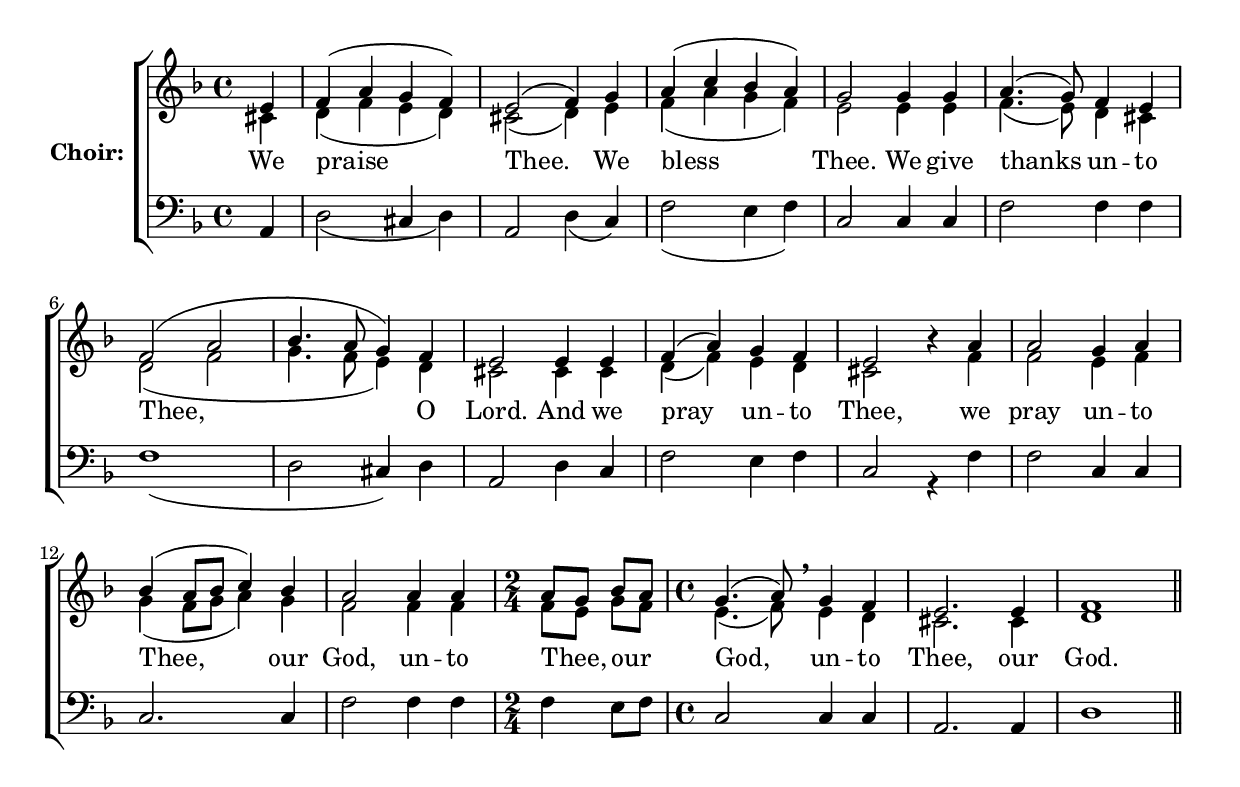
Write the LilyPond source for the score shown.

\include "global_include.ly"

sopranoVoice = \relative c' {
  \partial 4 e4
  f( a g f)
  e2( f4) g
  a( c bf a)
  g2 g4 g
  a4.( g8) f4 e
  f2( a
  bf4. a8 g4) f
  e2 e4 e
  f( a) g f
  e2 b'4\rest a
  a2 g4 a
  bf( a8[ bf] c4) bf
  a2 a4 a
  \time 2/4
  a8[ g] bf[ a]
  \time 4/4
  g4.( a8) \breathe  g4 f
  e2. e4
  f1 \bar "||"
}

altoVoice = \relative c' {
  \partial 4 cs4
  d( f e d)
  cs2( d4) e
  f( a g f)
  e2 e4 e
  f4.( e8) d4 cs
  d2( f
  g4. f8 e4) d
  cs2 cs4 cs
  d( f) e d
  cs2 s4 f
  f2 e4 f
  g( f8[ g] a4) g
  f2 f4 f
  \time 2/4
  f8[ e] g[ f]
  \time 4/4
  e4.( f8) \breathe  e4 d
  cs2. cs4
  d1 \bar "||"
}

tenorVoice = \relative c' {

}

bassVoice = \relative c {
  \stemNeutral
  a4
  d2( cs4 d)
  a2 d4( c)
  f2( e4 f)
  c2 c4 c
  f2 f4 f
  f1( d2 cs4) d
  a2 d4 c
  f2 e4 f
  c2 r4 f4
  f2 c4 c
  c2. c4
  f2 f4 f
  f e8[ f]
  c2 c4 c
  a2. a4 d1
}

words = \lyricmode {
  % Lyrics follow here.
  We praise Thee. We bless Thee. We give thanks un -- to Thee, O Lord.
  And we pray un -- to Thee, we pray un -- to Thee, our God, un -- to Thee, our God, un -- to Thee, our God.
}

\include "global_score_metered.ly"
